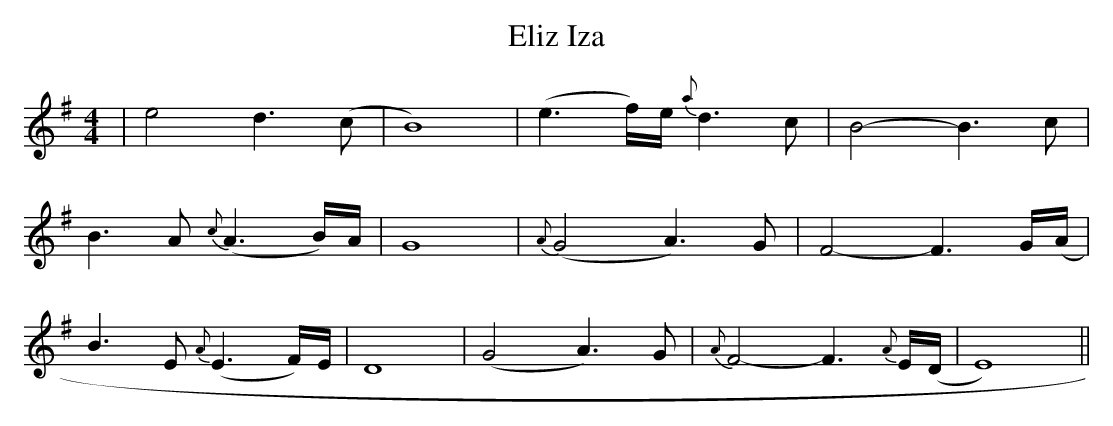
X:1
T: Eliz Iza
M: 4/4
L: 1/8
K: Emin
|e4 d3 (c|B8)|(e3 f/2)e/2 {a}d3 c|B4-B3 c|
B3 A {c} (A3 B/2)A/2|G8|{A} (G4 A3) G|F4- -F3 G/2(A/2|
B3 E {A} (E3 F/2)E/2|D8|(G4 A3) G|{A} F4- -F3 {A} E/2(D/2|E8)||
